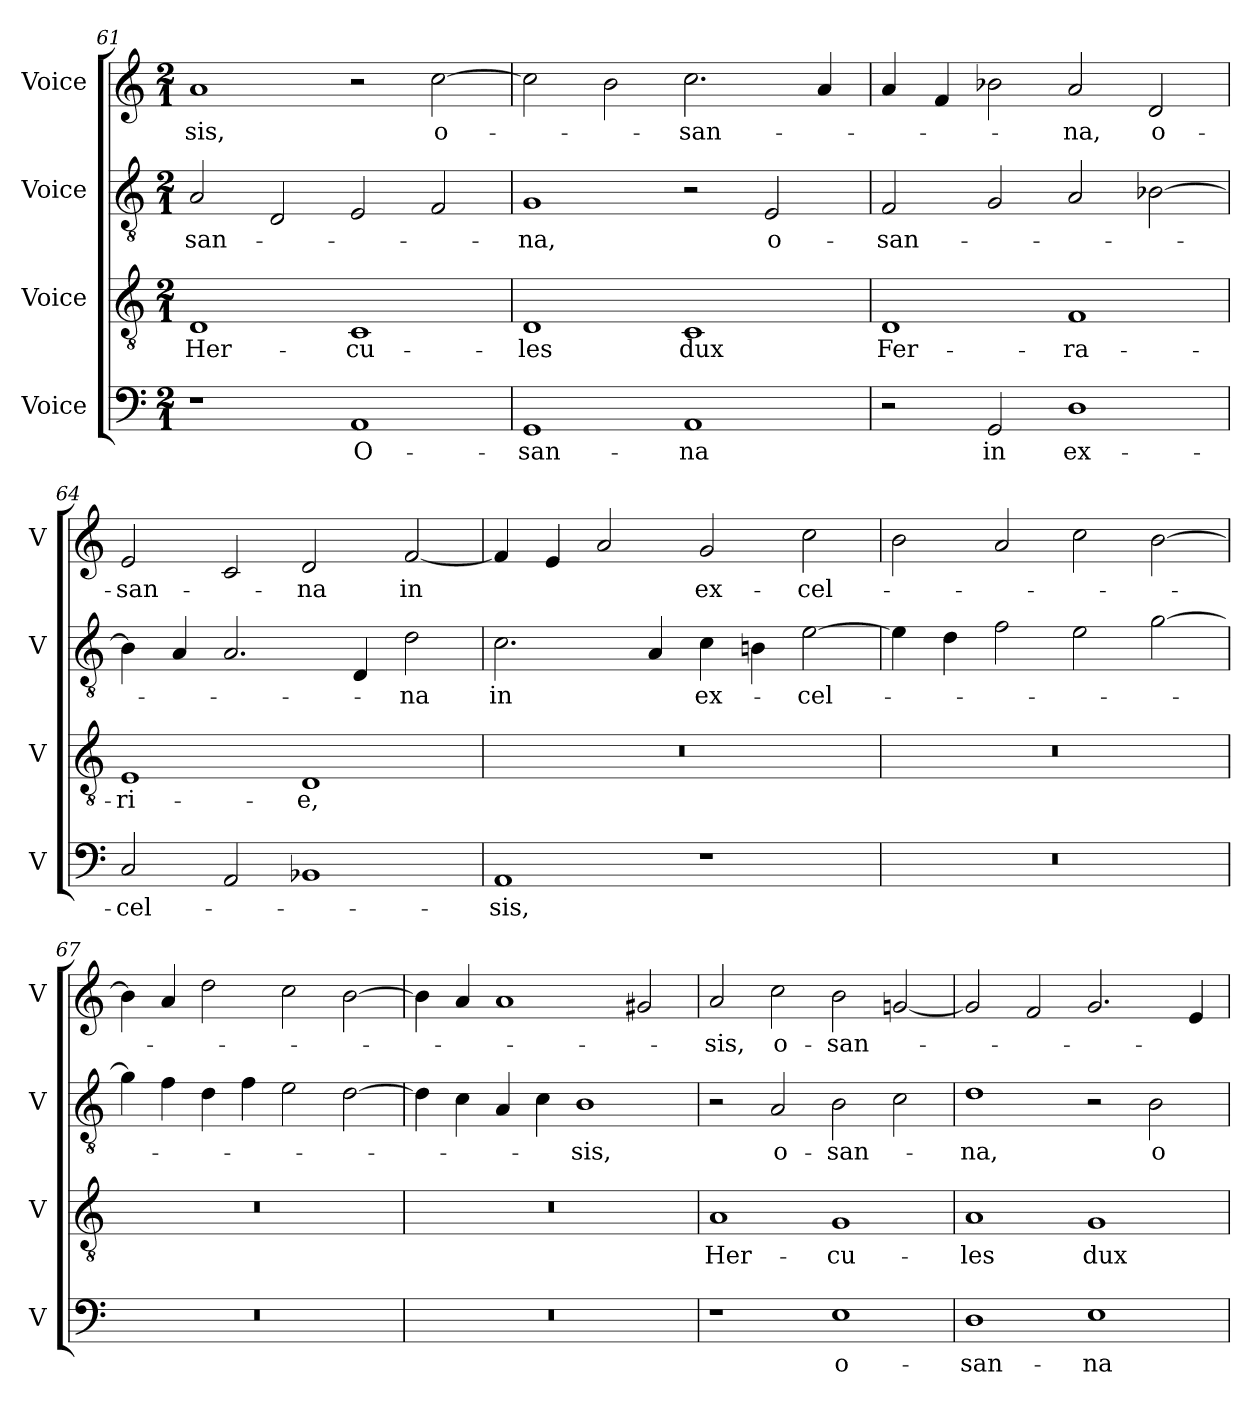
**kern	**text	**kern	**text	**kern	**text	**kern	**text
*part4	*part4	*part3	*part3	*part2	*part2	*part1	*part1
*staff4	*staff4	*staff3	*staff3	*staff2	*staff2	*staff1	*staff1
*I"Voice	*	*I"Voice	*	*I"Voice	*	*I"Voice	*
*I'V	*	*I'V	*	*I'V	*	*I'V	*
*clefF4	*	*clefGv2	*	*clefGv2	*	*clefG2	*
*k[]	*	*k[]	*	*k[]	*	*k[]	*
*M2/1	*	*M2/1	*	*M2/1	*	*M2/1	*
=61	=61	=61	=61	=61	=61	=61	=61
!	!	!	!LO:LY:b	!	!LO:LY:b	!	!LO:LY:b
1r	.	1D	Her-	2A/	-san-	1a	-sis,
.	.	.	.	2D/	.	.	.
!	!LO:LY:b	!	!LO:LY:b	!	!	!	!
1AA	O-	1C	-cu-	2E/	.	2r	.
!	!	!	!	!	!	!	!LO:LY:b
.	.	.	.	2F/	.	[2cc\	o-
=62	=62	=62	=62	=62	=62	=62	=62
!	!LO:LY:b	!	!LO:LY:b	!	!LO:LY:b	!	!
1GG	-san-	1D	-les	1G	-na,	2cc\]	.
.	.	.	.	.	.	2b\	.
!	!LO:LY:b	!	!LO:LY:b	!	!	!	!LO:LY:b
1AA	-na	1C	dux	2r	.	2.cc\	-san-
!	!	!	!	!	!LO:LY:b	!	!
.	.	.	.	2E/	o-	.	.
.	.	.	.	.	.	4a/	.
=63	=63	=63	=63	=63	=63	=63	=63
!	!	!	!LO:LY:b	!	!LO:LY:b	!	!
2r	.	1D	Fer-	2F/	-san-	4a/	.
.	.	.	.	.	.	4f/	.
!	!LO:LY:b	!	!	!	!	!	!
2GG/	in	.	.	2G/	.	2b-X\	.
!	!LO:LY:b	!	!LO:LY:b	!	!	!	!LO:LY:b
1D	ex-	1F	-ra-	2A/	.	2a/	-na,
!	!	!	!	!	!	!	!LO:LY:b
.	.	.	.	[2B-X\	.	2d/	o-
!!LO:LB:g=z
=64	=64	=64	=64	=64	=64	=64	=64
!	!LO:LY:b	!	!LO:LY:b	!	!	!	!LO:LY:b
2C/	-cel-	1E	-ri-	4B-\]	.	2e/	-san-
.	.	.	.	4A/	.	.	.
2AA/	.	.	.	2.A/	.	2c/	.
!	!	!	!LO:LY:b	!	!	!	!LO:LY:b
1BB-X	.	1D	-e,	.	.	2d/	-na
.	.	.	.	4D/	.	.	.
!	!	!	!	!	!LO:LY:b	!	!LO:LY:b
.	.	.	.	2d\	-na	[2f/	in
=65	=65	=65	=65	=65	=65	=65	=65
!	!LO:LY:b	!	!	!	!LO:LY:b	!	!
1AA	-sis,	0r	.	2.c\	in	4f/]	.
.	.	.	.	.	.	4e/	.
.	.	.	.	.	.	2a/	.
.	.	.	.	4A/	.	.	.
!	!	!	!	!	!LO:LY:b	!	!LO:LY:b
1r	.	.	.	4c\	ex-	2g/	ex-
.	.	.	.	4Bn\	.	.	.
!	!	!	!	!	!LO:LY:b	!	!LO:LY:b
.	.	.	.	[2e\	-cel-	2cc\	-cel-
=66	=66	=66	=66	=66	=66	=66	=66
0r	.	0r	.	4e\]	.	2b\	.
.	.	.	.	4d\	.	.	.
.	.	.	.	2f\	.	2a/	.
.	.	.	.	2e\	.	2cc\	.
.	.	.	.	[2g\	.	[2b\	.
!!LO:PB:g=z
=67	=67	=67	=67	=67	=67	=67	=67
0r	.	0r	.	4g\]	.	4b\]	.
.	.	.	.	4f\	.	4a/	.
.	.	.	.	4d\	.	2dd\	.
.	.	.	.	4f\	.	.	.
.	.	.	.	2e\	.	2cc\	.
.	.	.	.	[2d\	.	[2b\	.
=68	=68	=68	=68	=68	=68	=68	=68
0r	.	0r	.	4d\]	.	4b\]	.
.	.	.	.	4c\	.	4a/	.
.	.	.	.	4A/	.	1a	.
.	.	.	.	4c\	.	.	.
!	!	!	!	!	!LO:LY:b	!	!
.	.	.	.	1B	-sis,	.	.
.	.	.	.	.	.	2g#X/	.
=69	=69	=69	=69	=69	=69	=69	=69
!	!	!	!LO:LY:b	!	!	!	!LO:LY:b
1r	.	1A	Her-	2r	.	2a/	-sis,
!	!	!	!	!	!LO:LY:b	!	!LO:LY:b
.	.	.	.	2A/	o-	2cc\	o-
!	!LO:LY:b	!	!LO:LY:b	!	!LO:LY:b	!	!LO:LY:b
1E	o-	1G	-cu-	2B\	-san-	2b\	-san-
.	.	.	.	2c\	.	[2gn/	.
!!LO:LB:g=z
=70	=70	=70	=70	=70	=70	=70	=70
!	!LO:LY:b	!	!LO:LY:b	!	!LO:LY:b	!	!
1D	-san-	1A	-les	1d	-na,	2g/]	.
.	.	.	.	.	.	2f/	.
!	!LO:LY:b	!	!LO:LY:b	!	!	!	!
1E	-na	1G	dux	2r	.	2.g/	.
!	!	!	!	!	!LO:LY:b	!	!
.	.	.	.	2B\	o-	.	.
.	.	.	.	.	.	4e/	.
=	=	=	=	=	=	=	=
*-	*-	*-	*-	*-	*-	*-	*-
